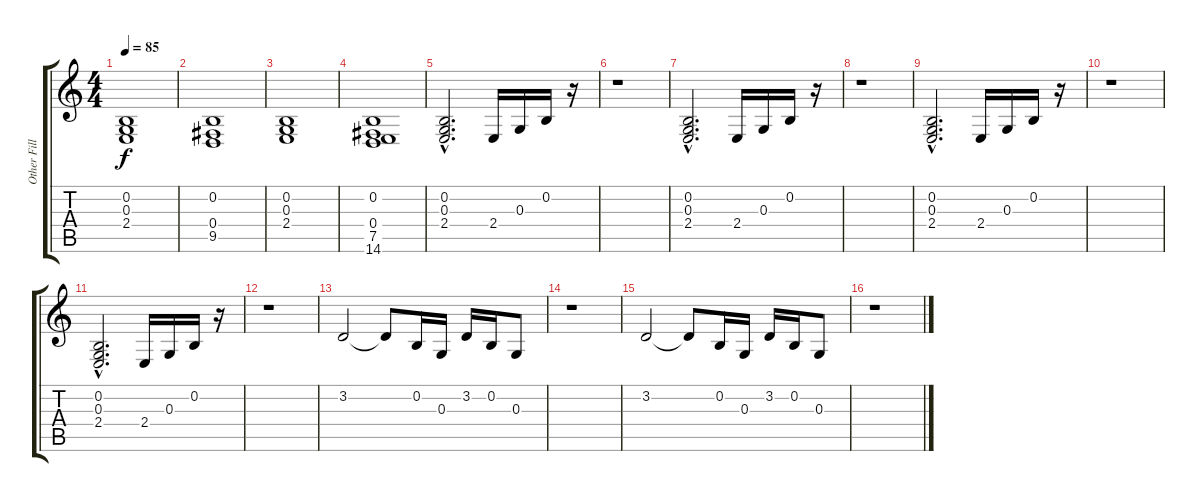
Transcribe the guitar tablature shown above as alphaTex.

\track ("Other Fills" "Other Fill") {instrument synthbrass2}
\staff {score tabs}
\tuning (E4 B3 G3 D3 A2 E2) {hide}
\ts (4 4)
\tempo 85
\clef g2
\ks c
(0.2 0.3 2.4).1{dy f} |
(0.2 0.4 9.5).1 |
(0.2 0.3 2.4).1 |
(0.2 0.4 7.5 14.6).1 |
(0.2{hac} 0.3{hac} 2.4{hac}).2{d volume 13} 2.4.16 0.3.16 0.2.16 r.16 |
r.1 |
(0.2{hac} 0.3{hac} 2.4{hac}).2{d} 2.4.16 0.3.16 0.2.16 r.16 |
r.1 |
(0.2{hac} 0.3{hac} 2.4{hac}).2{d} 2.4.16 0.3.16 0.2.16 r.16 |
r.1 |
(0.2{hac} 0.3{hac} 2.4{hac}).2{d} 2.4.16 0.3.16 0.2.16 r.16 |
r.1 |
3.2.2 3.2{t}.8 0.2.16 0.3.16 3.2.16 0.2.16 0.3.8 |
r.1 |
3.2.2 3.2{t}.8 0.2.16 0.3.16 3.2.16 0.2.16 0.3.8 |
r.1
